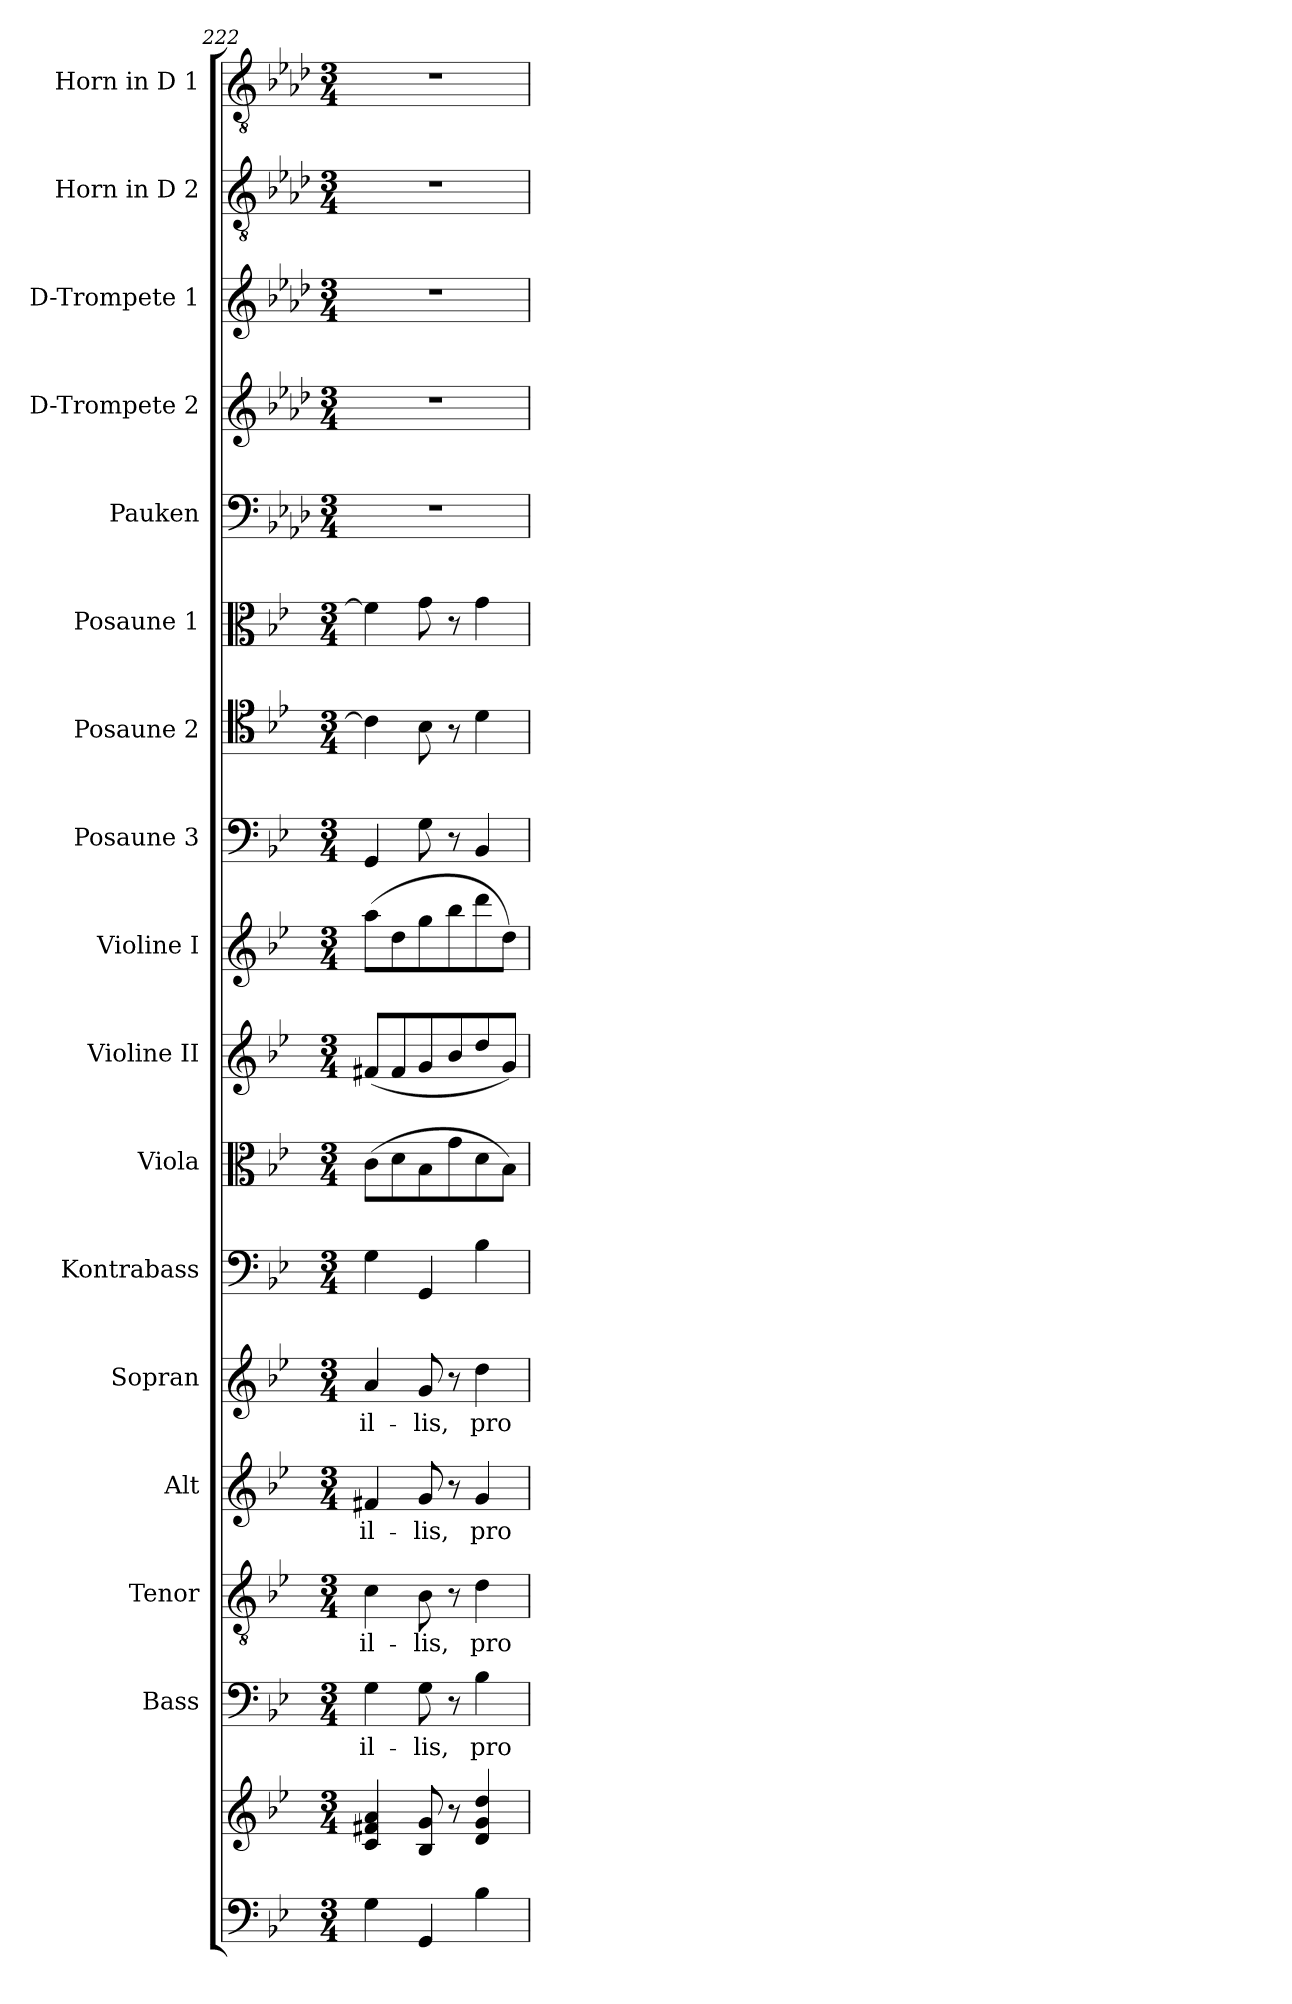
**kern	**kern	**kern	**text	**kern	**text	**kern	**text	**kern	**text	**kern	**kern	**kern	**kern	**kern	**kern	**kern	**kern	**kern	**kern	**kern	**kern
*part17	*part17	*part16	*part16	*part15	*part15	*part14	*part14	*part13	*part13	*part12	*part11	*part10	*part9	*part8	*part7	*part6	*part5	*part4	*part3	*part2	*part1
*staff18	*staff17	*staff16	*staff16	*staff15	*staff15	*staff14	*staff14	*staff13	*staff13	*staff12	*staff11	*staff10	*staff9	*staff8	*staff7	*staff6	*staff5	*staff4	*staff3	*staff2	*staff1
*	*	*I"Bass	*	*I"Tenor	*	*I"Alt	*	*I"Sopran	*	*I"Kontrabass	*I"Viola	*I"Violine II	*I"Violine I	*I"Posaune 3	*I"Posaune 2	*I"Posaune 1	*I"Pauken	*I"D-Trompete 2	*I"D-Trompete 1	*I"Horn in D 2	*I"Horn in D 1
*	*	*I'B.	*	*I'T.	*	*I'A.	*	*I'S.	*	*I'Kb.	*I'Vla.	*I'Vl. II	*I'Vl. I	*I'Pos. 3	*I'Pos. 2	*I'Pos. 1	*I'Pk.	*I'D Trp. 2	*I'D Trp. 1	*I'Hrn. 2	*I'Hrn. 1
*clefF4	*clefG2	*clefF4	*	*clefGv2	*	*clefG2	*	*clefG2	*	*clefF4	*clefC3	*clefG2	*clefG2	*clefF4	*clefC4	*clefC3	*clefF4	*clefG2	*clefG2	*clefGv2	*clefGv2
*	*	*	*	*	*	*	*	*	*	*ITrd7c12	*	*	*	*	*	*	*ITrd-1c-2	*ITrd-1c-2	*ITrd-1c-2	*ITrd-1c-2	*ITrd-1c-2
*k[b-e-]	*k[b-e-]	*k[b-e-]	*	*k[b-e-]	*	*k[b-e-]	*	*k[b-e-]	*	*k[b-e-]	*k[b-e-]	*k[b-e-]	*k[b-e-]	*k[b-e-]	*k[b-e-]	*k[b-e-]	*k[b-e-]	*k[b-e-]	*k[b-e-]	*k[b-e-]	*k[b-e-]
*B-:	*B-:	*B-:	*	*B-:	*	*B-:	*	*B-:	*	*B-:	*B-:	*B-:	*B-:	*B-:	*B-:	*B-:	*B-:	*B-:	*B-:	*B-:	*B-:
*M3/4	*M3/4	*M3/4	*	*M3/4	*	*M3/4	*	*M3/4	*	*M3/4	*M3/4	*M3/4	*M3/4	*M3/4	*M3/4	*M3/4	*M3/4	*M3/4	*M3/4	*M3/4	*M3/4
=222	=222	=222	=222	=222	=222	=222	=222	=222	=222	=222	=222	=222	=222	=222	=222	=222	=222	=222	=222	=222	=222
!	!	!	!LO:LY:b	!	!LO:LY:b	!	!LO:LY:b	!	!LO:LY:b	!	!	!	!	!	!	!	!	!	!	!	!
4G\	4c/ 4f#X/ 4a/	4G\	il-	4c\	il-	4f#X/	il-	4a/	il-	4GG\	(>8c\L	(<8f#X/L	(>8aa\L	4GG/	4c\]	4f#\]	2.r	2.r	2.r	2.r	2.r
.	.	.	.	.	.	.	.	.	.	.	8d\	8f#/	8dd\	.	.	.	.	.	.	.	.
!	!	!	!LO:LY:b	!	!LO:LY:b	!	!LO:LY:b	!	!LO:LY:b	!	!	!	!	!	!	!	!	!	!	!	!
4GG/	8B-/ 8g/	8G\	-lis,	8B-\	-lis,	8g/	-lis,	8g/	-lis,	4GGG/	8B-\	8g/	8gg\	8G\	8B-\	8g\	.	.	.	.	.
.	8r	8r	.	8r	.	8r	.	8r	.	.	8g\	8b-/	8bb-\	8r	8r	8r	.	.	.	.	.
!	!	!	!LO:LY:b	!	!LO:LY:b	!	!LO:LY:b	!	!LO:LY:b	!	!	!	!	!	!	!	!	!	!	!	!
4B-\	4d/ 4g/ 4dd/	4B-\	pro	4d\	pro	4g/	pro	4dd\	pro	4BB-\	8d\	8dd/	8ddd\	4BB-/	4d\	4g\	.	.	.	.	.
.	.	.	.	.	.	.	.	.	.	.	8B-\J)	8g/J)	8dd\J)	.	.	.	.	.	.	.	.
=	=	=	=	=	=	=	=	=	=	=	=	=	=	=	=	=	=	=	=	=	=
*-	*-	*-	*-	*-	*-	*-	*-	*-	*-	*-	*-	*-	*-	*-	*-	*-	*-	*-	*-	*-	*-
